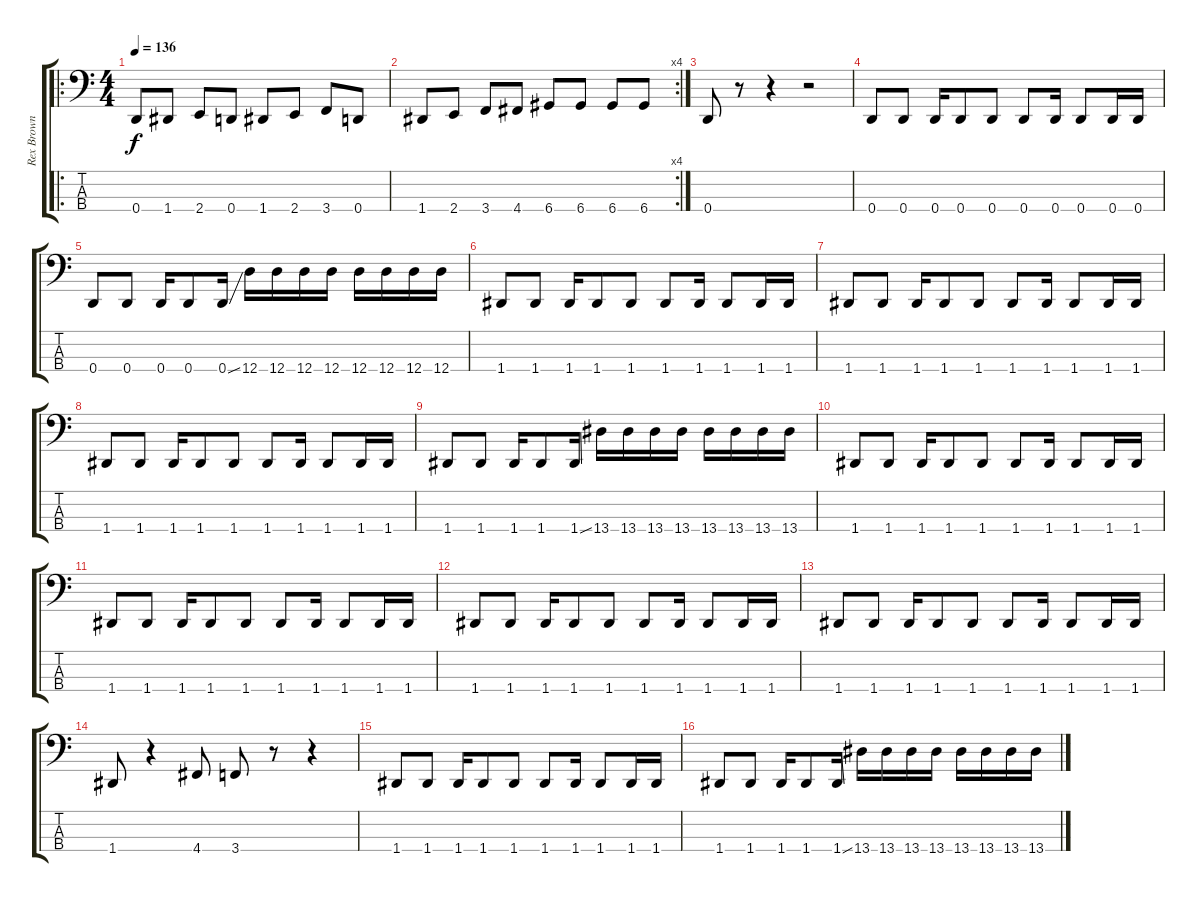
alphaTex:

\track ("Rex Brown" "Rex Brown") {instrument electricbasspick}
\staff {score tabs}
\tuning (G2 D2 A1 D1) {hide}
\ro
\ts (4 4)
\tempo 136
\clef f4
\ks c
0.4.8{dy f} 1.4.8 2.4.8 0.4.8 1.4.8 2.4.8 3.4.8 0.4.8 |
\rc 4
1.4.8 2.4.8 3.4.8 4.4.8 6.4.8 6.4.8 6.4.8 6.4.8 |
0.4.8 r.8 r.4 r.2 |
0.4.8 0.4.8 0.4.16 0.4.8 0.4.8 0.4.8 0.4.16 0.4.8 0.4.16 0.4.16 |
0.4.8 0.4.8 0.4.16 0.4.8 0.4{ss}.16 12.4.16 12.4.16 12.4.16 12.4.16 12.4.16 12.4.16 12.4.16 12.4.16 |
1.4.8 1.4.8 1.4.16 1.4.8 1.4.8 1.4.8 1.4.16 1.4.8 1.4.16 1.4.16 |
1.4.8 1.4.8 1.4.16 1.4.8 1.4.8 1.4.8 1.4.16 1.4.8 1.4.16 1.4.16 |
1.4.8 1.4.8 1.4.16 1.4.8 1.4.8 1.4.8 1.4.16 1.4.8 1.4.16 1.4.16 |
1.4.8 1.4.8 1.4.16 1.4.8 1.4{ss}.16 13.4.16 13.4.16 13.4.16 13.4.16 13.4.16 13.4.16 13.4.16 13.4.16 |
1.4.8 1.4.8 1.4.16 1.4.8 1.4.8 1.4.8 1.4.16 1.4.8 1.4.16 1.4.16 |
1.4.8 1.4.8 1.4.16 1.4.8 1.4.8 1.4.8 1.4.16 1.4.8 1.4.16 1.4.16 |
1.4.8 1.4.8 1.4.16 1.4.8 1.4.8 1.4.8 1.4.16 1.4.8 1.4.16 1.4.16 |
1.4.8 1.4.8 1.4.16 1.4.8 1.4.8 1.4.8 1.4.16 1.4.8 1.4.16 1.4.16 |
1.4.8 r.4 4.4.8 3.4.8 r.8 r.4 |
1.4.8 1.4.8 1.4.16 1.4.8 1.4.8 1.4.8 1.4.16 1.4.8 1.4.16 1.4.16 |
1.4.8 1.4.8 1.4.16 1.4.8 1.4{ss}.16 13.4.16 13.4.16 13.4.16 13.4.16 13.4.16 13.4.16 13.4.16 13.4.16
